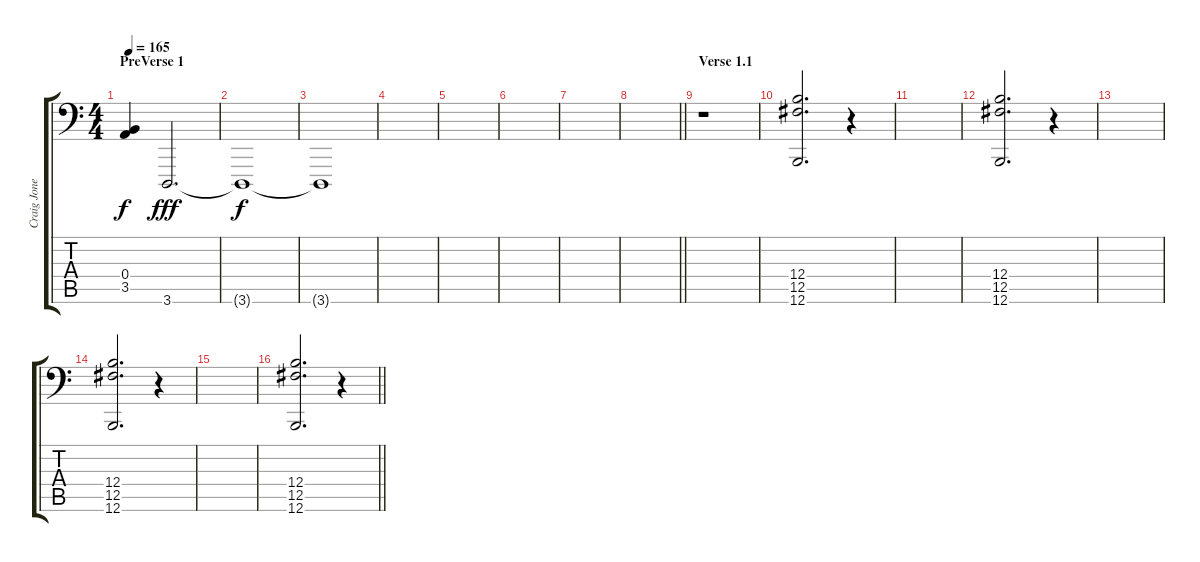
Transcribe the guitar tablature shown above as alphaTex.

\track ("Craig Jones" "Craig Jone") {instrument lead2sawtooth}
\staff {score tabs}
\tuning (Db6 Ab3 E3 B2 Gb2 B0) {hide}
\ts (4 4)
\section ("" "PreVerse 1")
\tempo 165
\clef f4
\ks c
(0.4 3.5{t}).4{dy f} 3.6.2{d dy fff volume 0 instrument applause} |
3.6{t}.1{dy f} |
3.6{t}.1 |
|
|
|
|
\barLineRight lightlight
|
\section ("" "Verse 1.1")
r.1 |
(12.4 12.5 12.6).2{d volume 7 instrument applause} r.4{volume 0} |
|
(12.4 12.5 12.6).2{d volume 7 instrument applause} r.4{volume 0} |
|
(12.4 12.5 12.6).2{d volume 7 instrument applause} r.4{volume 0} |
|
\barLineRight lightlight
(12.4 12.5 12.6).2{d volume 7 instrument applause} r.4{volume 0}
